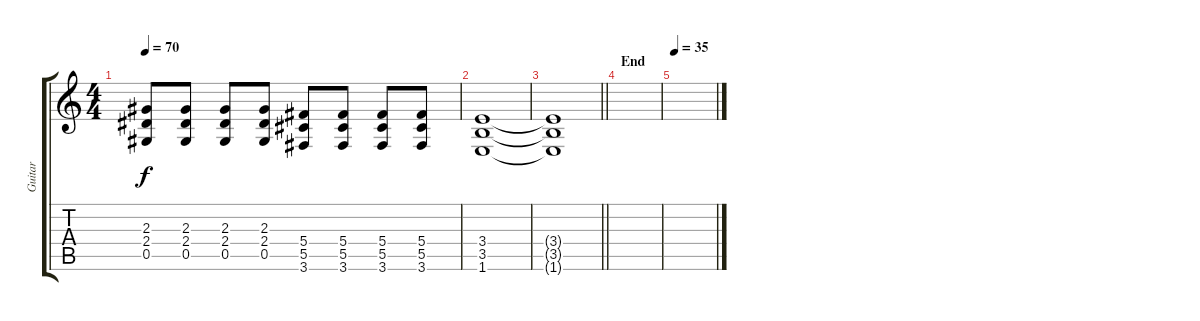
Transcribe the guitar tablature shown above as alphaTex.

\track ("Guitar" "Guitar") {instrument distortionguitar}
\staff {score tabs}
\tuning (Eb4 Bb3 Gb3 Db3 Ab2 Eb2) {hide}
\ts (4 4)
\tempo 70
\clef g2
\ks c
(2.3 2.4 0.5).8{dy f} (2.3 2.4 0.5).8 (2.3 2.4 0.5).8 (2.3 2.4 0.5).8 (5.4 5.5 3.6).8 (5.4 5.5 3.6).8 (5.4 5.5 3.6).8 (5.4 5.5 3.6).8 |
(3.4 3.5 1.6).1 |
\barLineRight lightlight
(3.4{t} 3.5{t} 1.6{t}).1 |
\section ("" "End")
|
\tempo 35
